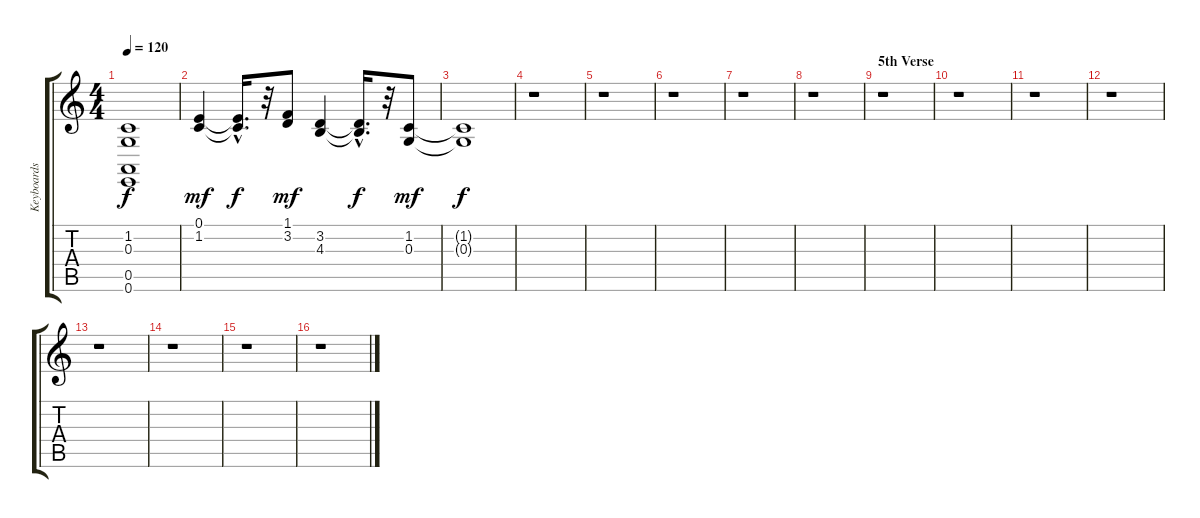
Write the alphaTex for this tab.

\track ("Keyboards - Geoff Downes" "Keyboards ") {instrument synthbrass1}
\staff {score tabs}
\tuning (E4 B3 G3 D3 A2 E2) {hide}
\ts (4 4)
\tempo 120
\clef g2
\ks c
(1.2{t} 0.3{t} 0.5{t} 0.6{t}).1{dy f} |
(0.1 1.2).4{dy mf} (0.1{hac t} 1.2{hac t}).16{d dy f} r.32 (1.1 3.2).8{dy mf} (3.2 4.3).4 (3.2{hac t} 4.3{hac t}).16{d dy f} r.32 (1.2 0.3).8{dy mf} |
(1.2{t} 0.3{t}).1{dy f} |
r.1 |
r.1 |
r.1 |
r.1 |
r.1 |
\section ("" "5th Verse")
r.1 |
r.1 |
r.1 |
r.1 |
r.1 |
r.1 |
r.1 |
r.1
